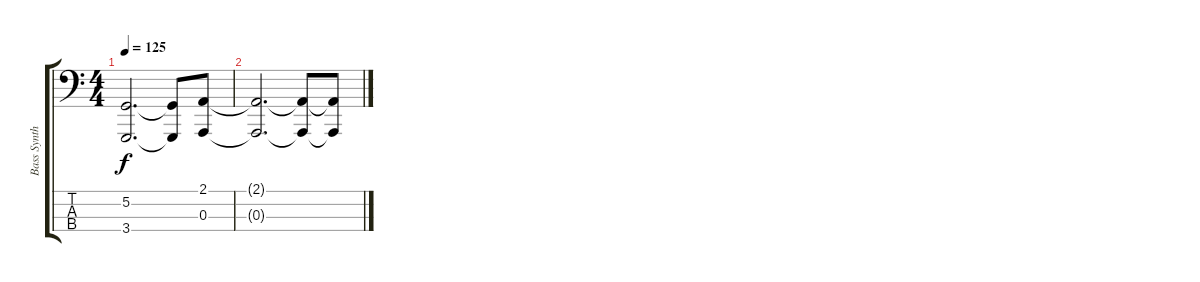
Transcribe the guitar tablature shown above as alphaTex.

\track ("Bass Synth" "Bass Synth") {instrument lead2sawtooth}
\staff {score tabs}
\tuning (G2 D2 A1 E1) {hide}
\ts (4 4)
\tempo 125
\clef f4
\ks c
(5.2{t} 3.4{t}).2{d dy f} (5.2{t} 3.4{t}).8 (2.1 0.3).8 |
(2.1{t} 0.3{t}).2{d} (2.1{t} 0.3{t}).8 (2.1{t} 0.3{t}).8
